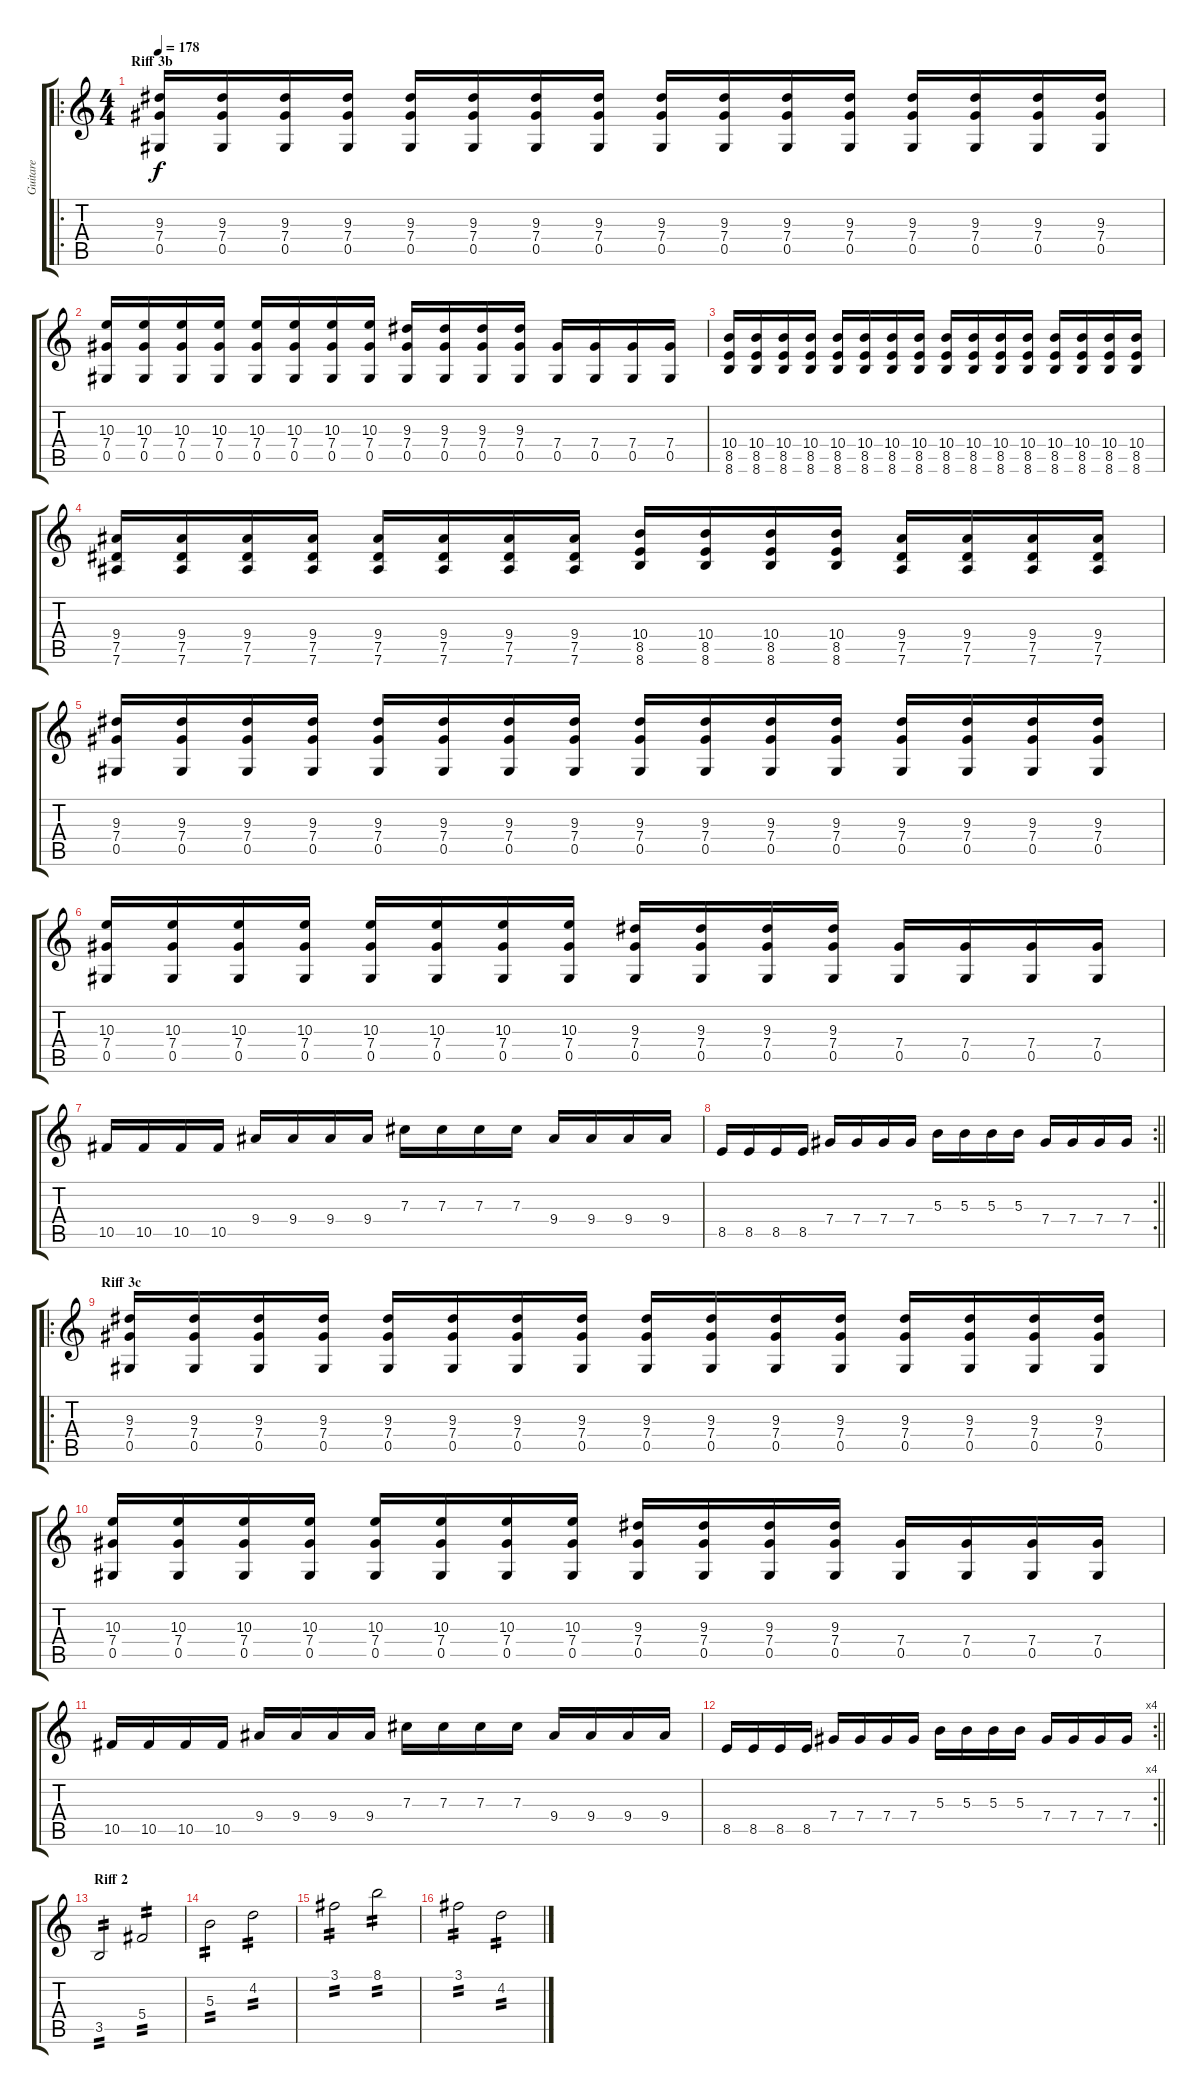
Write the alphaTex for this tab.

\track ("Guitare" "Guitare") {instrument distortionguitar}
\staff {score tabs}
\tuning (Eb4 Bb3 Gb3 Db3 Ab2 Eb2) {hide}
\ro
\ts (4 4)
\section ("" "Riff 3b")
\tempo 178
\clef g2
\ks c
(9.3 7.4 0.5).16{dy f} (9.3 7.4 0.5).16 (9.3 7.4 0.5).16 (9.3 7.4 0.5).16 (9.3 7.4 0.5).16 (9.3 7.4 0.5).16 (9.3 7.4 0.5).16 (9.3 7.4 0.5).16 (9.3 7.4 0.5).16 (9.3 7.4 0.5).16 (9.3 7.4 0.5).16 (9.3 7.4 0.5).16 (9.3 7.4 0.5).16 (9.3 7.4 0.5).16 (9.3 7.4 0.5).16 (9.3 7.4 0.5).16 |
(10.3 7.4 0.5).16 (10.3 7.4 0.5).16 (10.3 7.4 0.5).16 (10.3 7.4 0.5).16 (10.3 7.4 0.5).16 (10.3 7.4 0.5).16 (10.3 7.4 0.5).16 (10.3 7.4 0.5).16 (9.3 7.4 0.5).16 (9.3 7.4 0.5).16 (9.3 7.4 0.5).16 (9.3 7.4 0.5).16 (7.4 0.5).16 (7.4 0.5).16 (7.4 0.5).16 (7.4 0.5).16 |
(10.4 8.5 8.6).16 (10.4 8.5 8.6).16 (10.4 8.5 8.6).16 (10.4 8.5 8.6).16 (10.4 8.5 8.6).16 (10.4 8.5 8.6).16 (10.4 8.5 8.6).16 (10.4 8.5 8.6).16 (10.4 8.5 8.6).16 (10.4 8.5 8.6).16 (10.4 8.5 8.6).16 (10.4 8.5 8.6).16 (10.4 8.5 8.6).16 (10.4 8.5 8.6).16 (10.4 8.5 8.6).16 (10.4 8.5 8.6).16 |
(9.4 7.5 7.6).16 (9.4 7.5 7.6).16 (9.4 7.5 7.6).16 (9.4 7.5 7.6).16 (9.4 7.5 7.6).16 (9.4 7.5 7.6).16 (9.4 7.5 7.6).16 (9.4 7.5 7.6).16 (10.4 8.5 8.6).16 (10.4 8.5 8.6).16 (10.4 8.5 8.6).16 (10.4 8.5 8.6).16 (9.4 7.5 7.6).16 (9.4 7.5 7.6).16 (9.4 7.5 7.6).16 (9.4 7.5 7.6).16 |
(9.3 7.4 0.5).16 (9.3 7.4 0.5).16 (9.3 7.4 0.5).16 (9.3 7.4 0.5).16 (9.3 7.4 0.5).16 (9.3 7.4 0.5).16 (9.3 7.4 0.5).16 (9.3 7.4 0.5).16 (9.3 7.4 0.5).16 (9.3 7.4 0.5).16 (9.3 7.4 0.5).16 (9.3 7.4 0.5).16 (9.3 7.4 0.5).16 (9.3 7.4 0.5).16 (9.3 7.4 0.5).16 (9.3 7.4 0.5).16 |
(10.3 7.4 0.5).16 (10.3 7.4 0.5).16 (10.3 7.4 0.5).16 (10.3 7.4 0.5).16 (10.3 7.4 0.5).16 (10.3 7.4 0.5).16 (10.3 7.4 0.5).16 (10.3 7.4 0.5).16 (9.3 7.4 0.5).16 (9.3 7.4 0.5).16 (9.3 7.4 0.5).16 (9.3 7.4 0.5).16 (7.4 0.5).16 (7.4 0.5).16 (7.4 0.5).16 (7.4 0.5).16 |
10.5.16 10.5.16 10.5.16 10.5.16 9.4.16 9.4.16 9.4.16 9.4.16 7.3.16 7.3.16 7.3.16 7.3.16 9.4.16 9.4.16 9.4.16 9.4.16 |
\rc 2
\barLineRight lightlight
8.5.16 8.5.16 8.5.16 8.5.16 7.4.16 7.4.16 7.4.16 7.4.16 5.3.16 5.3.16 5.3.16 5.3.16 7.4.16 7.4.16 7.4.16 7.4.16 |
\ro
\section ("" "Riff 3c")
(9.3 7.4 0.5).16 (9.3 7.4 0.5).16 (9.3 7.4 0.5).16 (9.3 7.4 0.5).16 (9.3 7.4 0.5).16 (9.3 7.4 0.5).16 (9.3 7.4 0.5).16 (9.3 7.4 0.5).16 (9.3 7.4 0.5).16 (9.3 7.4 0.5).16 (9.3 7.4 0.5).16 (9.3 7.4 0.5).16 (9.3 7.4 0.5).16 (9.3 7.4 0.5).16 (9.3 7.4 0.5).16 (9.3 7.4 0.5).16 |
(10.3 7.4 0.5).16 (10.3 7.4 0.5).16 (10.3 7.4 0.5).16 (10.3 7.4 0.5).16 (10.3 7.4 0.5).16 (10.3 7.4 0.5).16 (10.3 7.4 0.5).16 (10.3 7.4 0.5).16 (9.3 7.4 0.5).16 (9.3 7.4 0.5).16 (9.3 7.4 0.5).16 (9.3 7.4 0.5).16 (7.4 0.5).16 (7.4 0.5).16 (7.4 0.5).16 (7.4 0.5).16 |
10.5.16 10.5.16 10.5.16 10.5.16 9.4.16 9.4.16 9.4.16 9.4.16 7.3.16 7.3.16 7.3.16 7.3.16 9.4.16 9.4.16 9.4.16 9.4.16 |
\rc 4
\barLineRight lightlight
8.5.16 8.5.16 8.5.16 8.5.16 7.4.16 7.4.16 7.4.16 7.4.16 5.3.16 5.3.16 5.3.16 5.3.16 7.4.16 7.4.16 7.4.16 7.4.16 |
\section ("" "Riff 2")
3.5.2{tp 2} 5.4.2{tp 2} |
5.3.2{tp 2} 4.2.2{tp 2} |
3.1.2{tp 2} 8.1.2{tp 2} |
3.1.2{tp 2} 4.2.2{tp 2}
